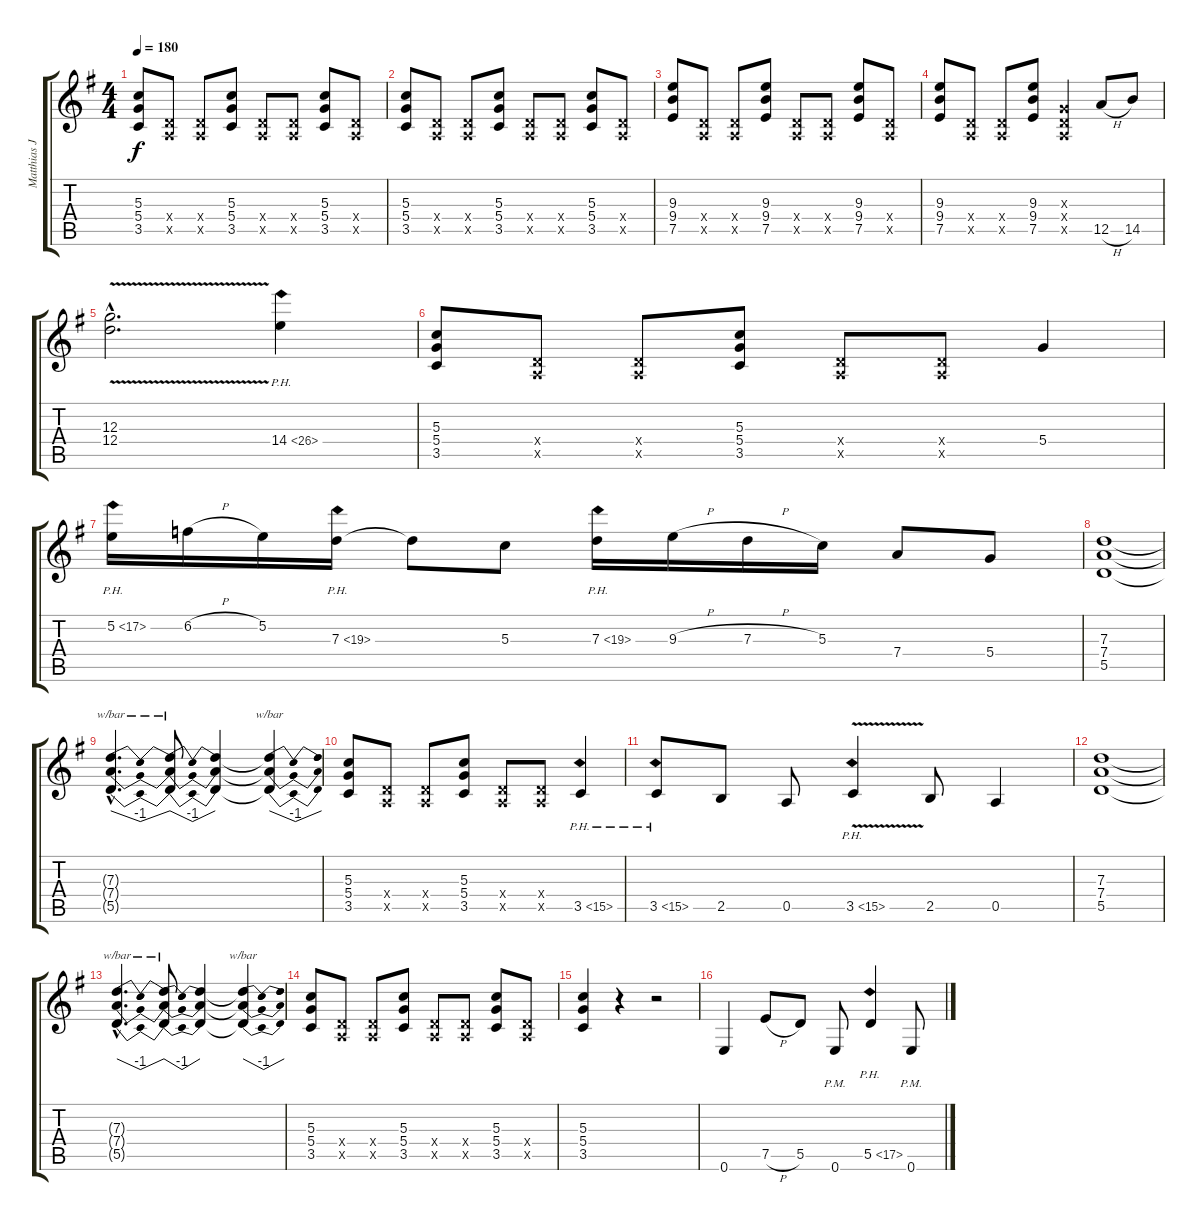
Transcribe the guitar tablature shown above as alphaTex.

\track ("Matthias Jabs" "Matthias J") {instrument distortionguitar}
\staff {score tabs}
\tuning (E4 B3 G3 D3 A2 E2) {hide}
\ts (4 4)
\tempo 180
\clef g2
\ks eminor
(5.3 5.4 3.5).8{dy f} (0.4{x} 0.5{x}).8 (0.4{x} 0.5{x}).8 (5.3 5.4 3.5).8 (0.4{x} 0.5{x}).8 (0.4{x} 0.5{x}).8 (5.3 5.4 3.5).8 (0.4{x} 0.5{x}).8 |
(5.3 5.4 3.5).8 (0.4{x} 0.5{x}).8 (0.4{x} 0.5{x}).8 (5.3 5.4 3.5).8 (0.4{x} 0.5{x}).8 (0.4{x} 0.5{x}).8 (5.3 5.4 3.5).8 (0.4{x} 0.5{x}).8 |
(9.3 9.4 7.5).8 (0.4{x} 0.5{x}).8 (0.4{x} 0.5{x}).8 (9.3 9.4 7.5).8 (0.4{x} 0.5{x}).8 (0.4{x} 0.5{x}).8 (9.3 9.4 7.5).8 (0.4{x} 0.5{x}).8 |
(9.3 9.4 7.5).8 (0.4{x} 0.5{x}).8 (0.4{x} 0.5{x}).8 (9.3 9.4 7.5).8 (0.3{x} 0.4{x} 0.5{x}).4 12.5{h}.8 14.5.8 |
(12.3{v hac} 12.4{v hac}).2{d} 14.4{ph 12}.4 |
(5.3 5.4 3.5).8 (0.4{x} 0.5{x}).8 (0.4{x} 0.5{x}).8 (5.3 5.4 3.5).8 (0.4{x} 0.5{x}).8 (0.4{x} 0.5{x}).8 5.4.4 |
5.2{ph 12}.16 6.2{h}.16 5.2.16 7.3{ph 12}.16 7.3{t}.8 5.3.8 7.3{ph 12}.16 9.3{h}.16 7.3{h}.16 5.3.16 7.4.8 5.4.8 |
(7.3 7.4 5.5).1 |
(7.3{hac t} 7.4{hac t} 5.5{hac t}).4{d tbe (dip default 0 0 30 -4 60 0)} (7.3{t} 7.4{t} 5.5{t}).8{tbe (dip default 0 0 30 -4 60 0)} (7.3{t} 7.4{t} 5.5{t}).4 (7.3{t} 7.4{t} 5.5{t}).4{tbe (dip default 0 0 30 -4 60 0)} |
(5.3 5.4 3.5).8 (0.4{x} 0.5{x}).8 (0.4{x} 0.5{x}).8 (5.3 5.4 3.5).8 (0.4{x} 0.5{x}).8 (0.4{x} 0.5{x}).8 3.5{ph 12}.4 |
3.5{ph 12}.8 2.5.8 0.5.8 3.5{ph 12 v}.4 2.5.8 0.5.4 |
(7.3 7.4 5.5).1 |
(7.3{hac t} 7.4{hac t} 5.5{hac t}).4{d tbe (dip default 0 0 30 -4 60 0)} (7.3{t} 7.4{t} 5.5{t}).8{tbe (dip default 0 0 30 -4 60 0)} (7.3{t} 7.4{t} 5.5{t}).4 (7.3{t} 7.4{t} 5.5{t}).4{tbe (dip default 0 0 30 -4 60 0)} |
(5.3 5.4 3.5).8 (0.4{x} 0.5{x}).8 (0.4{x} 0.5{x}).8 (5.3 5.4 3.5).8 (0.4{x} 0.5{x}).8 (0.4{x} 0.5{x}).8 (5.3 5.4 3.5).8 (0.4{x} 0.5{x}).8 |
(5.3 5.4 3.5).4 r.4 r.2 |
0.6.4 7.5{h}.8 5.5.8 0.6{pm}.8 5.5{ph 12}.4 0.6{pm}.8
